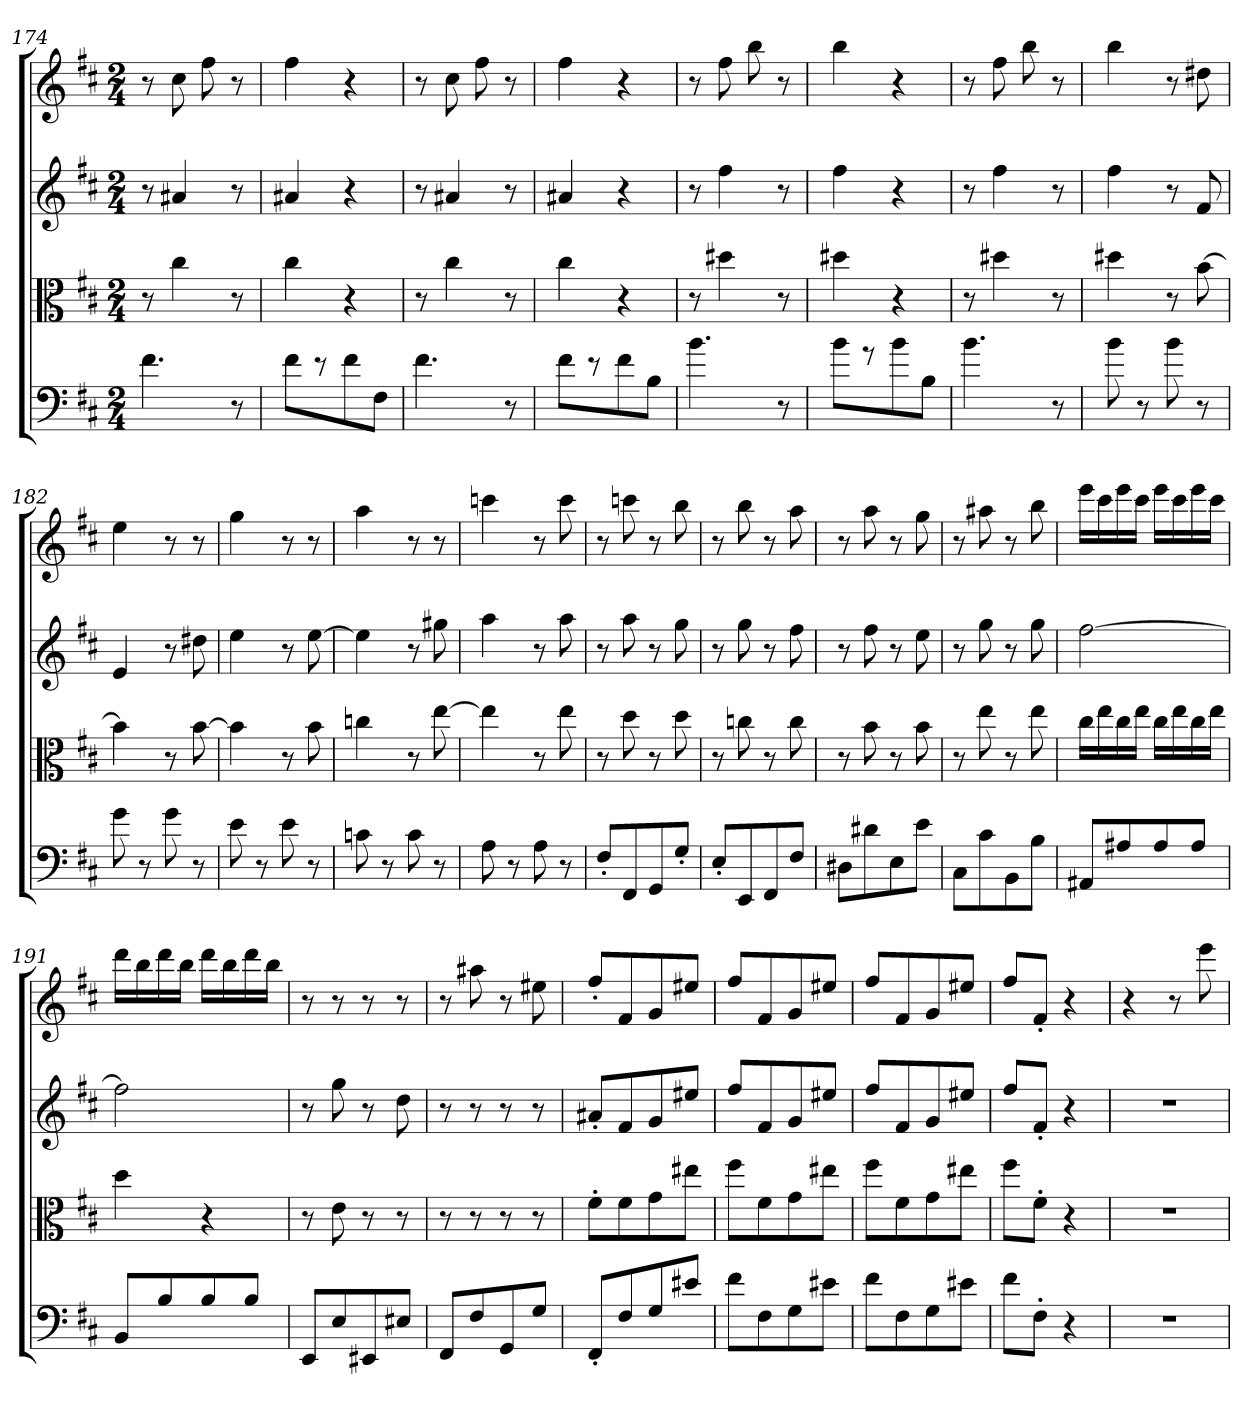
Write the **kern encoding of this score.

**kern	**kern	**kern	**kern
*part4	*part3	*part2	*part1
*staff4	*staff3	*staff2	*staff1
*clefF4	*clefC3	*clefG2	*clefG2
*k[f#c#]	*k[f#c#]	*k[f#c#]	*k[f#c#]
*b:	*b:	*b:	*b:
*M2/4	*M2/4	*M2/4	*M2/4
=174	=174	=174	=174
4.f#\	8r	8r	8r
.	4cc#\	4a#X/	8cc#\
.	.	.	8ff#\
8r	8r	8r	8r
=175	=175	=175	=175
8f#\L	4cc#\	4a#X/	4ff#\
8r	.	.	.
8f#\	4r	4r	4r
8F#\J	.	.	.
=176	=176	=176	=176
4.f#\	8r	8r	8r
.	4cc#\	4a#X/	8cc#\
.	.	.	8ff#\
8r	8r	8r	8r
=177	=177	=177	=177
8f#\L	4cc#\	4a#X/	4ff#\
8r	.	.	.
8f#\	4r	4r	4r
8B\J	.	.	.
=178	=178	=178	=178
4.b\	8r	8r	8r
.	4dd#X\	4ff#\	8ff#\
.	.	.	8bb\
8r	8r	8r	8r
=179	=179	=179	=179
8b\L	4dd#X\	4ff#\	4bb\
8r	.	.	.
8b\	4r	4r	4r
8B\J	.	.	.
=180	=180	=180	=180
4.b\	8r	8r	8r
.	4dd#X\	4ff#\	8ff#\
.	.	.	8bb\
8r	8r	8r	8r
=181	=181	=181	=181
8b\	4dd#X\	4ff#\	4bb\
8r	.	.	.
8b\	8r	8r	8r
8r	[8b\	8f#/	8dd#X\
=182	=182	=182	=182
8g\	4b\]	4e/	4ee\
8r	.	.	.
8g\	8r	8r	8r
8r	[8b\	8dd#X\	8r
=183	=183	=183	=183
8e\	4b\]	4ee\	4gg\
8r	.	.	.
8e\	8r	8r	8r
8r	8b\	[8ee\	8r
=184	=184	=184	=184
8cn\	4ccn\	4ee\]	4aa\
8r	.	.	.
8c\	8r	8r	8r
8r	[8ee\	8gg#X\	8r
=185	=185	=185	=185
8A\	4ee\]	4aa\	4cccn\
8r	.	.	.
8A\	8r	8r	8r
8r	8ee\	8aa\	8ccc\
=186	=186	=186	=186
8F#'/L	8r	8r	8r
8FF#/	8dd\	8aa\	8cccn\
8GG/	8r	8r	8r
8G'/J	8dd\	8gg\	8bb\
=187	=187	=187	=187
8E'/L	8r	8r	8r
8EE/	8ccn\	8gg\	8bb\
8FF#/	8r	8r	8r
8F#/J	8cc\	8ff#\	8aa\
=188	=188	=188	=188
8D#X\L	8r	8r	8r
8d#X\	8b\	8ff#\	8aa\
8E\	8r	8r	8r
8e\J	8b\	8ee\	8gg\
=189	=189	=189	=189
8C#\L	8r	8r	8r
8c#\	8ee\	8gg\	8aa#X\
8BB\	8r	8r	8r
8B\J	8ee\	8gg\	8bb\
=190	=190	=190	=190
8AA#X/L	16cc#\LL	[2ff#\	16eee\LL
.	16ee\	.	16ccc#\
8A#X/	16cc#\	.	16eee\
.	16ee\JJ	.	16ccc#\JJ
8A#/	16cc#\LL	.	16eee\LL
.	16ee\	.	16ccc#\
8A#/J	16cc#\	.	16eee\
.	16ee\JJ	.	16ccc#\JJ
=191	=191	=191	=191
8BB/L	4dd\	2ff#\]	16ddd\LL
.	.	.	16bb\
8B/	.	.	16ddd\
.	.	.	16bb\JJ
8B/	4r	.	16ddd\LL
.	.	.	16bb\
8B/J	.	.	16ddd\
.	.	.	16bb\JJ
=192	=192	=192	=192
8EE/L	8r	8r	8r
8E/	8e\	8gg\	8r
8EE#X/	8r	8r	8r
8E#X/J	8r	8dd\	8r
=193	=193	=193	=193
8FF#/L	8r	8r	8r
8F#/	8r	8r	8aa#X\
8GG/	8r	8r	8r
8G/J	8r	8r	8ee#X\
=194	=194	=194	=194
8FF#'/L	8f#'\L	8a#X'/L	8ff#'/L
8F#/	8f#\	8f#/	8f#/
8G/	8g\	8g/	8g/
8e#X/J	8ee#X\J	8ee#X/J	8ee#X/J
=195	=195	=195	=195
8f#\L	8ff#\L	8ff#/L	8ff#/L
8F#\	8f#\	8f#/	8f#/
8G\	8g\	8g/	8g/
8e#X\J	8ee#X\J	8ee#X/J	8ee#X/J
=196	=196	=196	=196
8f#\L	8ff#\L	8ff#/L	8ff#/L
8F#\	8f#\	8f#/	8f#/
8G\	8g\	8g/	8g/
8e#X\J	8ee#X\J	8ee#X/J	8ee#X/J
=197	=197	=197	=197
8f#\L	8ff#\L	8ff#/L	8ff#/L
8F#'\J	8f#'\J	8f#'/J	8f#'/J
4r	4r	4r	4r
=198	=198	=198	=198
2r	2r	2r	4r
.	.	.	8r
.	.	.	8eee\
=	=	=	=
*-	*-	*-	*-
